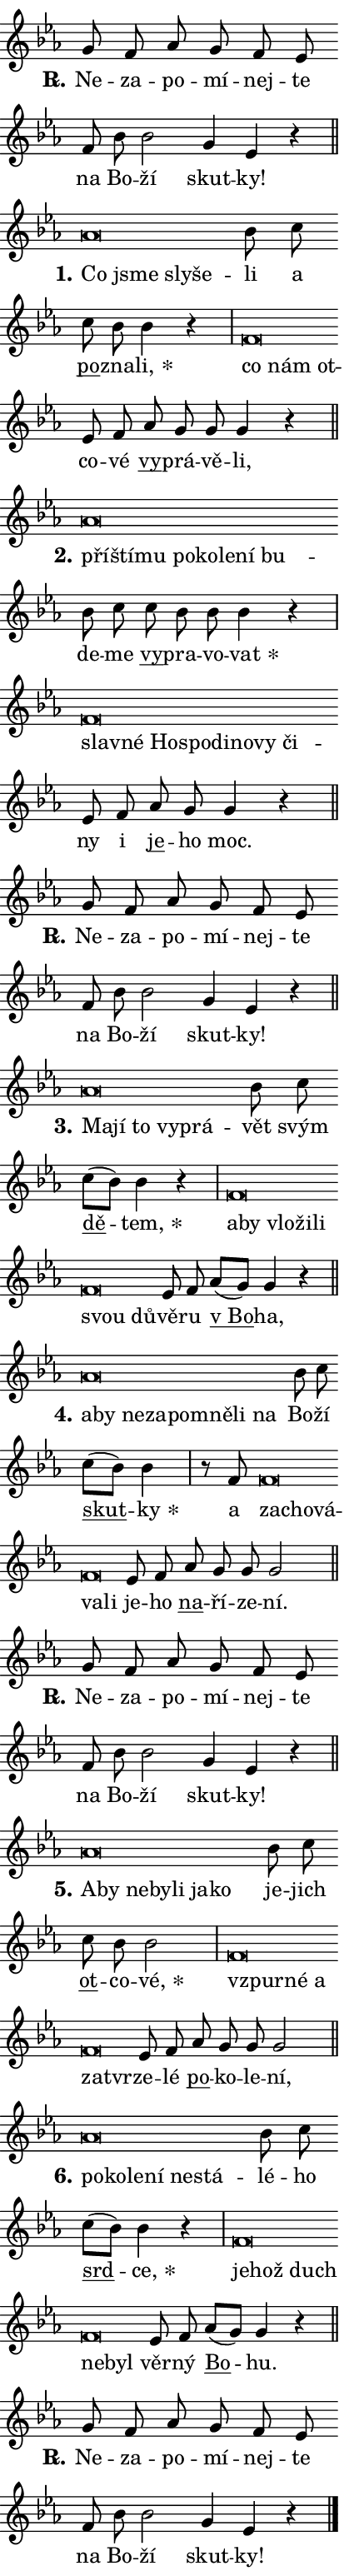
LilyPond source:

\version "2.24.0"
\header { tagline = "" }
\paper {
  indent = 0\cm
  top-margin = 0\cm
  right-margin = 0.13\cm % to fit lyric hyphens
  bottom-margin = 0\cm
  left-margin = 0\cm
  paper-width = 7\cm
  page-breaking = #ly:one-page-breaking
  system-system-spacing.basic-distance = #11
  score-system-spacing.basic-distance = #11
  ragged-last = ##f
}


%% Author: Thomas Morley
%% https://lists.gnu.org/archive/html/lilypond-user/2020-05/msg00002.html
#(define (line-position grob)
"Returns position of @var[grob} in current system:
   @code{'start}, if at first time-step
   @code{'end}, if at last time-step
   @code{'middle} otherwise
"
  (let* ((col (ly:item-get-column grob))
         (ln (ly:grob-object col 'left-neighbor))
         (rn (ly:grob-object col 'right-neighbor))
         (col-to-check-left (if (ly:grob? ln) ln col))
         (col-to-check-right (if (ly:grob? rn) rn col))
         (break-dir-left
           (and
             (ly:grob-property col-to-check-left 'non-musical #f)
             (ly:item-break-dir col-to-check-left)))
         (break-dir-right
           (and
             (ly:grob-property col-to-check-right 'non-musical #f)
             (ly:item-break-dir col-to-check-right))))
        (cond ((eqv? 1 break-dir-left) 'start)
              ((eqv? -1 break-dir-right) 'end)
              (else 'middle))))

#(define (tranparent-at-line-position vctor)
  (lambda (grob)
  "Relying on @code{line-position} select the relevant enry from @var{vctor}.
Used to determine transparency,"
    (case (line-position grob)
      ((end) (not (vector-ref vctor 0)))
      ((middle) (not (vector-ref vctor 1)))
      ((start) (not (vector-ref vctor 2))))))

noteHeadBreakVisibility =
#(define-music-function (break-visibility)(vector?)
"Makes @code{NoteHead}s transparent relying on @var{break-visibility}"
#{
  \override NoteHead.transparent =
    #(tranparent-at-line-position break-visibility)
#})

#(define delete-ledgers-for-transparent-note-heads
  (lambda (grob)
    "Reads whether a @code{NoteHead} is transparent.
If so this @code{NoteHead} is removed from @code{'note-heads} from
@var{grob}, which is supposed to be @code{LedgerLineSpanner}.
As a result ledgers are not printed for this @code{NoteHead}"
    (let* ((nhds-array (ly:grob-object grob 'note-heads))
           (nhds-list
             (if (ly:grob-array? nhds-array)
                 (ly:grob-array->list nhds-array)
                 '()))
           ;; Relies on the transparent-property being done before
           ;; Staff.LedgerLineSpanner.after-line-breaking is executed.
           ;; This is fragile ...
           (to-keep
             (remove
               (lambda (nhd)
                 (ly:grob-property nhd 'transparent #f))
               nhds-list)))
      ;; TODO find a better method to iterate over grob-arrays, similiar
      ;; to filter/remove etc for lists
      ;; For now rebuilt from scratch
      (set! (ly:grob-object grob 'note-heads)  '())
      (for-each
        (lambda (nhd)
          (ly:pointer-group-interface::add-grob grob 'note-heads nhd))
        to-keep))))

squashNotes = {
  \override NoteHead.X-extent = #'(-0.2 . 0.2)
  \override NoteHead.Y-extent = #'(-0.75 . 0)
  \override NoteHead.stencil =
    #(lambda (grob)
       (let ((pos (ly:grob-property grob 'staff-position)))
         (begin
           (if (< pos -7) (display "ERROR: Lower brevis then expected\n") (display ""))
           (if (<= pos -6) ly:text-interface::print ly:note-head::print))))
}
unSquashNotes = {
  \revert NoteHead.X-extent
  \revert NoteHead.Y-extent
  \revert NoteHead.stencil
}

hideNotes = \noteHeadBreakVisibility #begin-of-line-visible
unHideNotes = \noteHeadBreakVisibility #all-visible

% work-around for resetting accidentals
% https://lilypond.org/doc/v2.23/Documentation/notation/displaying-rhythms#unmetered-music
cadenzaMeasure = {
  \cadenzaOff
  \partial 1024 s1024
  \cadenzaOn
}

#(define-markup-command (accent layout props text) (markup?)
  "Underline accented syllable"
  (interpret-markup layout props
    #{\markup \override #'(offset . 4.3) \underline { #text }#}))

responsum = \markup \concat {
  "R" \hspace #-1.05 \path #0.1 #'((moveto 0 0.07) (lineto 0.9 0.8)) \hspace #0.05 "."
}

spaceSize = #0.6828661417322834 % exact space size for TeX Gyre Schola

\layout {
  \context {
    \Staff
    \remove "Time_signature_engraver"
    \override LedgerLineSpanner.after-line-breaking = #delete-ledgers-for-transparent-note-heads
  }
  \context {
    \Lyrics {
      \override LyricSpace.minimum-distance = \spaceSize
      \override LyricText.font-name = #"TeX Gyre Schola"
      \override LyricText.font-size = 1
      \override StanzaNumber.font-name = #"TeX Gyre Schola Bold"
      \override StanzaNumber.font-size = 1
    }
  }
  \context {
    \Score 
    \override NoteHead.text =
      #(lambda (grob) 
        (let ((pos (ly:grob-property grob 'staff-position)))
          #{\markup {
            \combine
              \halign #-0.55 \raise #(if (= pos -6) 0 0.5) \override #'(thickness . 2) \draw-line #'(3.2 . 0)
              \musicglyph "noteheads.sM1"
          }#}))
  }
}

% magnetic-lyrics.ily
%
%   written by
%     Jean Abou Samra <jean@abou-samra.fr>
%     Werner Lemberg <wl@gnu.org>
%
%   adapted by
%     Jiri Hon <jiri.hon@gmail.com>
%
% Version 2022-Apr-15

% https://www.mail-archive.com/lilypond-user@gnu.org/msg149350.html

#(define (Left_hyphen_pointer_engraver context)
   "Collect syllable-hyphen-syllable occurrences in lyrics and store
them in properties.  This engraver only looks to the left.  For
example, if the lyrics input is @code{foo -- bar}, it does the
following.

@itemize @bullet
@item
Set the @code{text} property of the @code{LyricHyphen} grob between
@q{foo} and @q{bar} to @code{foo}.

@item
Set the @code{left-hyphen} property of the @code{LyricText} grob with
text @q{foo} to the @code{LyricHyphen} grob between @q{foo} and
@q{bar}.
@end itemize

Use this auxiliary engraver in combination with the
@code{lyric-@/text::@/apply-@/magnetic-@/offset!} hook."
   (let ((hyphen #f)
         (text #f))
     (make-engraver
      (acknowledgers
       ((lyric-syllable-interface engraver grob source-engraver)
        (set! text grob)))
      (end-acknowledgers
       ((lyric-hyphen-interface engraver grob source-engraver)
        ;(when (not (grob::has-interface grob 'lyric-space-interface))
          (set! hyphen grob)));)
      ((stop-translation-timestep engraver)
       (when (and text hyphen)
         (ly:grob-set-object! text 'left-hyphen hyphen))
       (set! text #f)
       (set! hyphen #f)))))

#(define (lyric-text::apply-magnetic-offset! grob)
   "If the space between two syllables is less than the value in
property @code{LyricText@/.details@/.squash-threshold}, move the right
syllable to the left so that it gets concatenated with the left
syllable.

Use this function as a hook for
@code{LyricText@/.after-@/line-@/breaking} if the
@code{Left_@/hyphen_@/pointer_@/engraver} is active."
   (let ((hyphen (ly:grob-object grob 'left-hyphen #f)))
     (when hyphen
       (let ((left-text (ly:spanner-bound hyphen LEFT)))
         (when (grob::has-interface left-text 'lyric-syllable-interface)
           (let* ((common (ly:grob-common-refpoint grob left-text X))
                  (this-x-ext (ly:grob-extent grob common X))
                  (left-x-ext
                   (begin
                     ;; Trigger magnetism for left-text.
                     (ly:grob-property left-text 'after-line-breaking)
                     (ly:grob-extent left-text common X)))
                  ;; `delta` is the gap width between two syllables.
                  (delta (- (interval-start this-x-ext)
                            (interval-end left-x-ext)))
                  (details (ly:grob-property grob 'details))
                  (threshold (assoc-get 'squash-threshold details 0.2)))
             (when (< delta threshold)
               (let* (;; We have to manipulate the input text so that
                      ;; ligatures crossing syllable boundaries are not
                      ;; disabled.  For languages based on the Latin
                      ;; script this is essentially a beautification.
                      ;; However, for non-Western scripts it can be a
                      ;; necessity.
                      (lt (ly:grob-property left-text 'text))
                      (rt (ly:grob-property grob 'text))
                      (is-space (grob::has-interface hyphen 'lyric-space-interface))
                      (space (if is-space " " ""))
                      (extra-delta (if is-space spaceSize 0))
                      ;; Append new syllable.
                      (ltrt-space (if (and (string? lt) (string? rt))
                                (string-append lt space rt)
                                (make-concat-markup (list lt space rt))))
                      ;; Right-align `ltrt` to the right side.
                      (ltrt-space-markup (grob-interpret-markup
                               grob
                               (make-translate-markup
                                (cons (interval-length this-x-ext) 0)
                                (make-right-align-markup ltrt-space)))))
                 (begin
                   ;; Don't print `left-text`.
                   (ly:grob-set-property! left-text 'stencil #f)
                   ;; Set text and stencil (which holds all collected
                   ;; syllables so far) and shift it to the left.
                   (ly:grob-set-property! grob 'text ltrt-space)
                   (ly:grob-set-property! grob 'stencil ltrt-space-markup)
                   (ly:grob-translate-axis! grob (- (- delta extra-delta)) X))))))))))


#(define (lyric-hyphen::displace-bounds-first grob)
   ;; Make very sure this callback isn't triggered too early.
   (let ((left (ly:spanner-bound grob LEFT))
         (right (ly:spanner-bound grob RIGHT)))
     (ly:grob-property left 'after-line-breaking)
     (ly:grob-property right 'after-line-breaking)
     (ly:lyric-hyphen::print grob)))

squashThreshold = #0.4

\layout {
  \context {
    \Lyrics
    \consists #Left_hyphen_pointer_engraver
    \override LyricText.after-line-breaking =
      #lyric-text::apply-magnetic-offset!
    \override LyricHyphen.stencil = #lyric-hyphen::displace-bounds-first
    \override LyricText.details.squash-threshold = \squashThreshold
    \override LyricHyphen.minimum-distance = 0
    \override LyricHyphen.minimum-length = \squashThreshold
  }
}

squashText = \override LyricText.details.squash-threshold = 9999
unSquashText = \override LyricText.details.squash-threshold = \squashThreshold

leftText = \override LyricText.self-alignment-X = #LEFT
unLeftText = \revert LyricText.self-alignment-X

starOffset = #(lambda (grob) 
                (let ((x_offset (ly:self-alignment-interface::aligned-on-x-parent grob)))
                  (if (= x_offset 0) 0 (+ x_offset 1.2))))

star = #(define-music-function (syllable)(string?)
"Append star separator at the end of a syllable"
#{
  \once \override LyricText.X-offset = #starOffset
  \lyricmode { \markup {
    #syllable
    \override #'((font-name . "TeX Gyre Schola Bold")) \hspace #0.2 \lower #0.65 \larger "*"
  } }
#})

starAccent = #(define-music-function (syllable)(string?)
"Append star separator at the end of a syllable and make accent"
#{
  \once \override LyricText.X-offset = #starOffset
  \lyricmode { \markup {
    \accent #syllable
    \override #'((font-name . "TeX Gyre Schola Bold")) \hspace #0.2 \lower #0.65 \larger "*"
  } }
#})

breath = #(define-music-function (syllable)(string?)
"Append breathing indicator at the end of a syllable"
#{
  \lyricmode { \markup { #syllable "+" } }
#})

optionalBreath = #(define-music-function (syllable)(string?)
"Append optional breathing indicator at the end of a syllable"
#{
  \lyricmode { \markup { #syllable "(+)" } }
#})


\score {
    <<
        \new Voice = "melody" { \cadenzaOn \key es \major \relative { g'8 f as g f es \bar "" f bes bes2 g4 es r \cadenzaMeasure \bar "||" \break } }
        \new Lyrics \lyricsto "melody" { \lyricmode { \set stanza = \responsum
Ne -- za -- po -- mí -- nej -- te na Bo -- ží skut -- ky! } }
    >>
    \layout {}
}

\score {
    <<
        \new Voice = "melody" { \cadenzaOn \key es \major \relative { \squashNotes as'\breve*1/16 \hideNotes \breve*1/16 \bar "" \breve*1/16 \breve*1/16 \bar "" \unHideNotes \unSquashNotes bes8 c \bar "" c bes bes4 r \cadenzaMeasure \bar "|" \squashNotes f\breve*1/16 \hideNotes \breve*1/16 \breve*1/16 \bar "" \unHideNotes \unSquashNotes es8 f \bar "" as g g g4 r \cadenzaMeasure \bar "||" \break } }
        \new Lyrics \lyricsto "melody" { \lyricmode { \set stanza = "1."
\leftText Co \squashText jsme sly -- še -- \unLeftText \unSquashText li a \markup \accent po -- zna -- \star li, \leftText co \squashText nám ot -- \unLeftText \unSquashText co -- vé \markup \accent vy -- prá -- vě -- li, } }
    >>
    \layout {}
}

\score {
    <<
        \new Voice = "melody" { \cadenzaOn \key es \major \relative { \squashNotes as'\breve*1/16 \hideNotes \breve*1/16 \bar "" \breve*1/16 \bar "" \breve*1/16 \bar "" \breve*1/16 \bar "" \breve*1/16 \bar "" \breve*1/16 \breve*1/16 \bar "" \unHideNotes \unSquashNotes bes8 c \bar "" c bes bes bes4 r \cadenzaMeasure \bar "|" \squashNotes f\breve*1/16 \hideNotes \breve*1/16 \bar "" \breve*1/16 \bar "" \breve*1/16 \bar "" \breve*1/16 \bar "" \breve*1/16 \bar "" \breve*1/16 \breve*1/16 \bar "" \unHideNotes \unSquashNotes es8 f \bar "" as g g4 r \cadenzaMeasure \bar "||" \break } }
        \new Lyrics \lyricsto "melody" { \lyricmode { \set stanza = "2."
\leftText pří -- \squashText ští -- mu po -- ko -- le -- ní bu -- \unLeftText \unSquashText de -- me \markup \accent vy -- pra -- vo -- \star vat \leftText slav -- \squashText né Ho -- spo -- di -- no -- vy či -- \unLeftText \unSquashText ny i \markup \accent je -- ho moc. } }
    >>
    \layout {}
}

\score {
    <<
        \new Voice = "melody" { \cadenzaOn \key es \major \relative { g'8 f as g f es \bar "" f bes bes2 g4 es r \cadenzaMeasure \bar "||" \break } }
        \new Lyrics \lyricsto "melody" { \lyricmode { \set stanza = \responsum
Ne -- za -- po -- mí -- nej -- te na Bo -- ží skut -- ky! } }
    >>
    \layout {}
}

\score {
    <<
        \new Voice = "melody" { \cadenzaOn \key es \major \relative { \squashNotes as'\breve*1/16 \hideNotes \breve*1/16 \bar "" \breve*1/16 \bar "" \breve*1/16 \breve*1/16 \bar "" \unHideNotes \unSquashNotes bes8 c \bar "" c[( bes)] bes4 r \cadenzaMeasure \bar "|" \squashNotes f\breve*1/16 \hideNotes \breve*1/16 \bar "" \breve*1/16 \bar "" \breve*1/16 \bar "" \breve*1/16 \bar "" \breve*1/16 \breve*1/16 \bar "" \unHideNotes \unSquashNotes es8 f \bar "" as[( g)] g4 r \cadenzaMeasure \bar "||" \break } }
        \new Lyrics \lyricsto "melody" { \lyricmode { \set stanza = "3."
\leftText Ma -- \squashText jí to vy -- prá -- \unLeftText \unSquashText vět svým \markup \accent dě -- \star tem, \leftText a -- \squashText by vlo -- ži -- li svou dů -- \unLeftText \unSquashText vě -- ru \markup \accent "v Bo" -- ha, } }
    >>
    \layout {}
}

\score {
    <<
        \new Voice = "melody" { \cadenzaOn \key es \major \relative { \squashNotes as'\breve*1/16 \hideNotes \breve*1/16 \bar "" \breve*1/16 \bar "" \breve*1/16 \bar "" \breve*1/16 \bar "" \breve*1/16 \bar "" \breve*1/16 \breve*1/16 \bar "" \unHideNotes \unSquashNotes bes8 c \bar "" c[( bes)] bes4 \cadenzaMeasure \bar "|" r8 f8 \squashNotes f\breve*1/16 \hideNotes \breve*1/16 \bar "" \breve*1/16 \bar "" \breve*1/16 \breve*1/16 \bar "" \unHideNotes \unSquashNotes es8 f \bar "" as g g g2 \cadenzaMeasure \bar "||" \break } }
        \new Lyrics \lyricsto "melody" { \lyricmode { \set stanza = "4."
\leftText a -- \squashText by ne -- za -- po -- mně -- li na \unLeftText \unSquashText Bo -- ží \markup \accent skut -- \star ky a \leftText za -- \squashText cho -- vá -- va -- li \unLeftText \unSquashText je -- ho \markup \accent na -- ří -- ze -- ní. } }
    >>
    \layout {}
}

\score {
    <<
        \new Voice = "melody" { \cadenzaOn \key es \major \relative { g'8 f as g f es \bar "" f bes bes2 g4 es r \cadenzaMeasure \bar "||" \break } }
        \new Lyrics \lyricsto "melody" { \lyricmode { \set stanza = \responsum
Ne -- za -- po -- mí -- nej -- te na Bo -- ží skut -- ky! } }
    >>
    \layout {}
}

\score {
    <<
        \new Voice = "melody" { \cadenzaOn \key es \major \relative { \squashNotes as'\breve*1/16 \hideNotes \breve*1/16 \bar "" \breve*1/16 \bar "" \breve*1/16 \bar "" \breve*1/16 \bar "" \breve*1/16 \breve*1/16 \bar "" \unHideNotes \unSquashNotes bes8 c \bar "" c bes bes2 \cadenzaMeasure \bar "|" \squashNotes f\breve*1/16 \hideNotes \breve*1/16 \bar "" \breve*1/16 \bar "" \breve*1/16 \breve*1/16 \bar "" \unHideNotes \unSquashNotes es8 f \bar "" as g g g2 \cadenzaMeasure \bar "||" \break } }
        \new Lyrics \lyricsto "melody" { \lyricmode { \set stanza = "5."
\leftText A -- \squashText by ne -- by -- li ja -- ko \unLeftText \unSquashText je -- jich \markup \accent ot -- co -- \star vé, \leftText vzpur -- \squashText né a za -- tvr -- \unLeftText \unSquashText ze -- lé \markup \accent po -- ko -- le -- ní, } }
    >>
    \layout {}
}

\score {
    <<
        \new Voice = "melody" { \cadenzaOn \key es \major \relative { \squashNotes as'\breve*1/16 \hideNotes \breve*1/16 \bar "" \breve*1/16 \bar "" \breve*1/16 \bar "" \breve*1/16 \breve*1/16 \bar "" \unHideNotes \unSquashNotes bes8 c \bar "" c[( bes)] bes4 r \cadenzaMeasure \bar "|" \squashNotes f\breve*1/16 \hideNotes \breve*1/16 \bar "" \breve*1/16 \bar "" \breve*1/16 \breve*1/16 \bar "" \unHideNotes \unSquashNotes es8 f \bar "" as[( g)] g4 r \cadenzaMeasure \bar "||" \break } }
        \new Lyrics \lyricsto "melody" { \lyricmode { \set stanza = "6."
\leftText po -- \squashText ko -- le -- ní ne -- stá -- \unLeftText \unSquashText lé -- ho \markup \accent srd -- \star ce, \leftText je -- \squashText hož duch ne -- byl \unLeftText \unSquashText věr -- ný \markup \accent Bo -- hu. } }
    >>
    \layout {}
}

\score {
    <<
        \new Voice = "melody" { \cadenzaOn \key es \major \relative { g'8 f as g f es \bar "" f bes bes2 g4 es r \cadenzaMeasure \bar "||" \break } \bar "|." }
        \new Lyrics \lyricsto "melody" { \lyricmode { \set stanza = \responsum
Ne -- za -- po -- mí -- nej -- te na Bo -- ží skut -- ky! } }
    >>
    \layout {}
}
